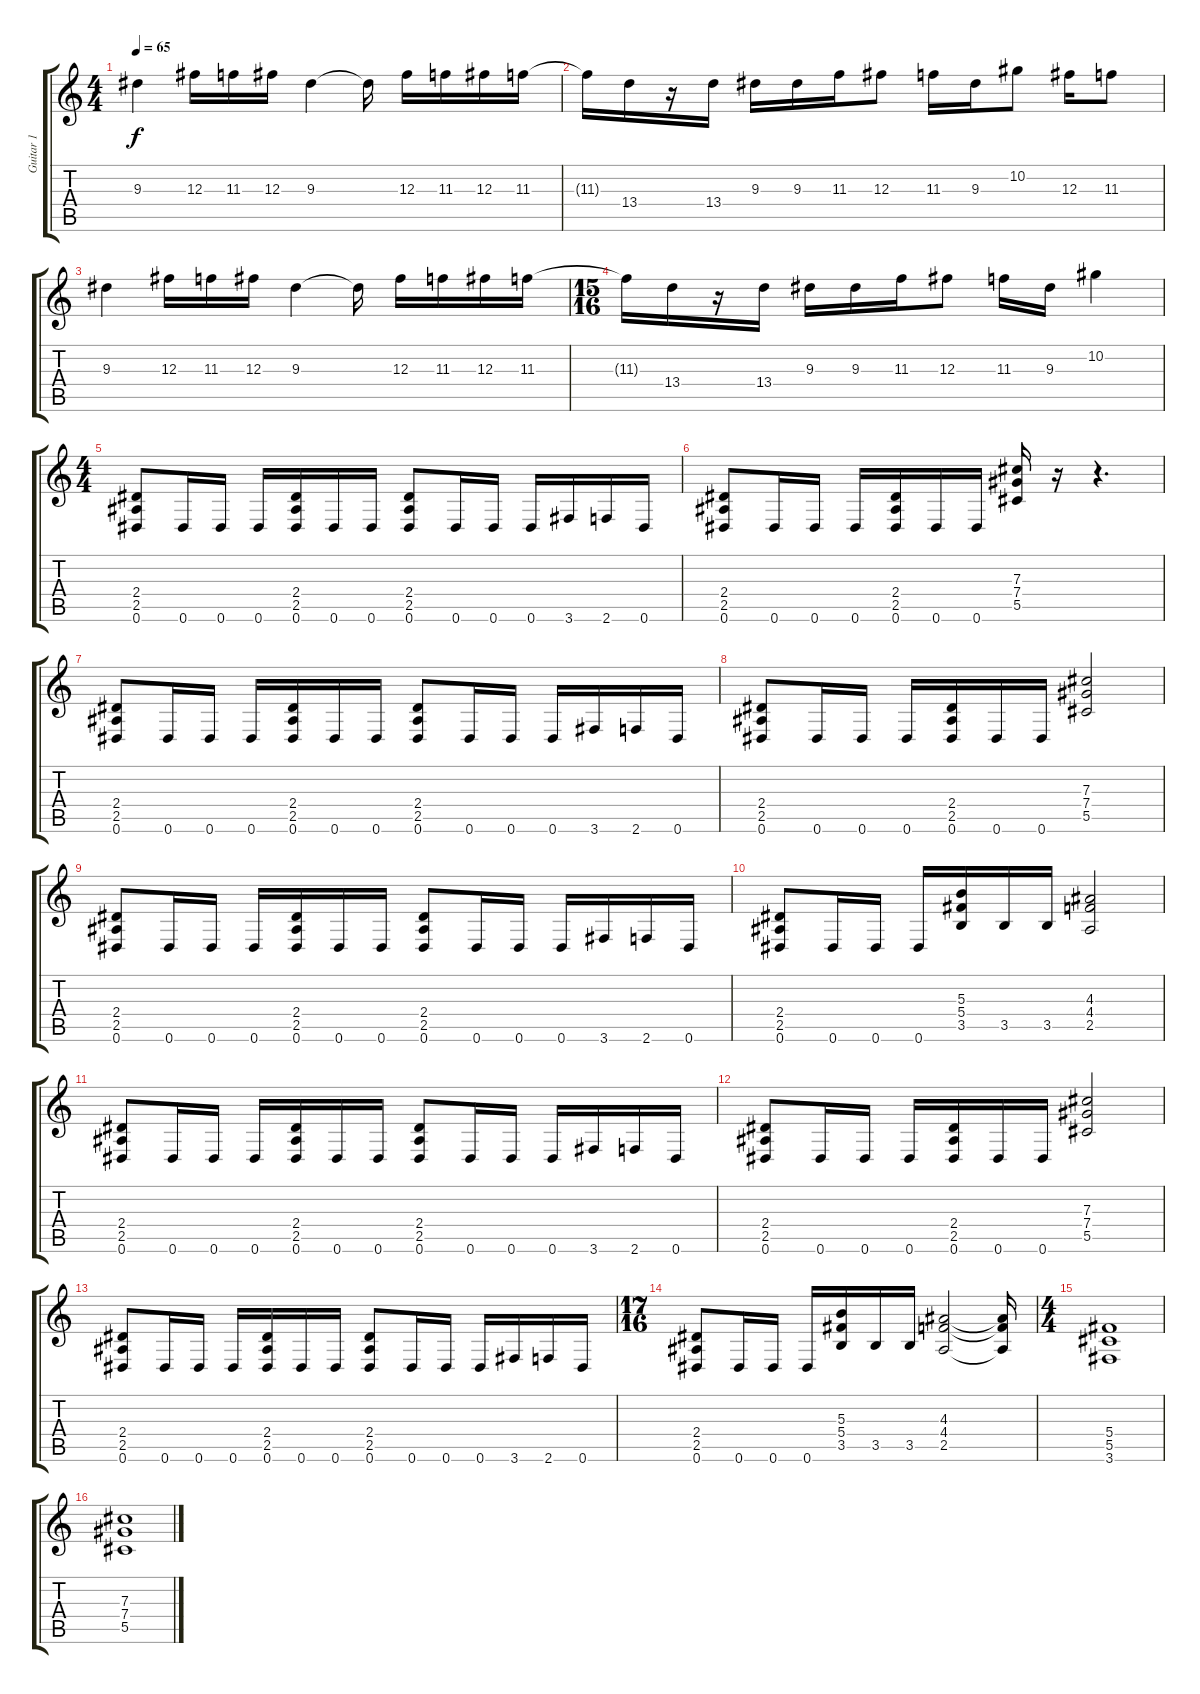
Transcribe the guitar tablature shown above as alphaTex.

\track ("Guitar 1" "Guitar 1") {instrument distortionguitar}
\staff {score tabs}
\tuning (Eb4 Bb3 Gb3 Db3 Ab2 Eb2) {hide}
\ts (4 4)
\tempo 65
\clef g2
\ks c
9.3.4{dy f instrument distortionguitar} 12.3.16 11.3.16 12.3.16 9.3.4 9.3{t}.16 12.3.16 11.3.16 12.3.16 11.3.16 |
11.3{t}.16 13.4.16 r.16 13.4.16 9.3.16 9.3.16 11.3.16 12.3.8 11.3.16 9.3.16 10.2.8 12.3.16 11.3.8 |
9.3.4 12.3.16 11.3.16 12.3.16 9.3.4 9.3{t}.16 12.3.16 11.3.16 12.3.16 11.3.16 |
\ts (15 16)
11.3{t}.16 13.4.16 r.16 13.4.16 9.3.16 9.3.16 11.3.16 12.3.8 11.3.16 9.3.16 10.2.4 |
\ts (4 4)
(2.4 2.5 0.6).8 0.6.16 0.6.16 0.6.16 (2.4 2.5 0.6).16 0.6.16 0.6.16 (2.4 2.5 0.6).8 0.6.16 0.6.16 0.6.16 3.6.16 2.6.16 0.6.16 |
(2.4 2.5 0.6).8 0.6.16 0.6.16 0.6.16 (2.4 2.5 0.6).16 0.6.16 0.6.16 (7.3 7.4 5.5).16 r.16 r.4{d} |
(2.4 2.5 0.6).8 0.6.16 0.6.16 0.6.16 (2.4 2.5 0.6).16 0.6.16 0.6.16 (2.4 2.5 0.6).8 0.6.16 0.6.16 0.6.16 3.6.16 2.6.16 0.6.16 |
(2.4 2.5 0.6).8 0.6.16 0.6.16 0.6.16 (2.4 2.5 0.6).16 0.6.16 0.6.16 (7.3 7.4 5.5).2 |
(2.4 2.5 0.6).8 0.6.16 0.6.16 0.6.16 (2.4 2.5 0.6).16 0.6.16 0.6.16 (2.4 2.5 0.6).8 0.6.16 0.6.16 0.6.16 3.6.16 2.6.16 0.6.16 |
(2.4 2.5 0.6).8 0.6.16 0.6.16 0.6.16 (5.3 5.4 3.5).16 3.5.16 3.5.16 (4.3 4.4 2.5).2 |
(2.4 2.5 0.6).8 0.6.16 0.6.16 0.6.16 (2.4 2.5 0.6).16 0.6.16 0.6.16 (2.4 2.5 0.6).8 0.6.16 0.6.16 0.6.16 3.6.16 2.6.16 0.6.16 |
(2.4 2.5 0.6).8 0.6.16 0.6.16 0.6.16 (2.4 2.5 0.6).16 0.6.16 0.6.16 (7.3 7.4 5.5).2 |
(2.4 2.5 0.6).8 0.6.16 0.6.16 0.6.16 (2.4 2.5 0.6).16 0.6.16 0.6.16 (2.4 2.5 0.6).8 0.6.16 0.6.16 0.6.16 3.6.16 2.6.16 0.6.16 |
\ts (17 16)
(2.4 2.5 0.6).8 0.6.16 0.6.16 0.6.16 (5.3 5.4 3.5).16 3.5.16 3.5.16 (4.3 4.4 2.5).2 (4.3{t} 4.4{t} 2.5{t}).16 |
\ts (4 4)
(5.4 5.5 3.6).1 |
(7.3 7.4 5.5).1
